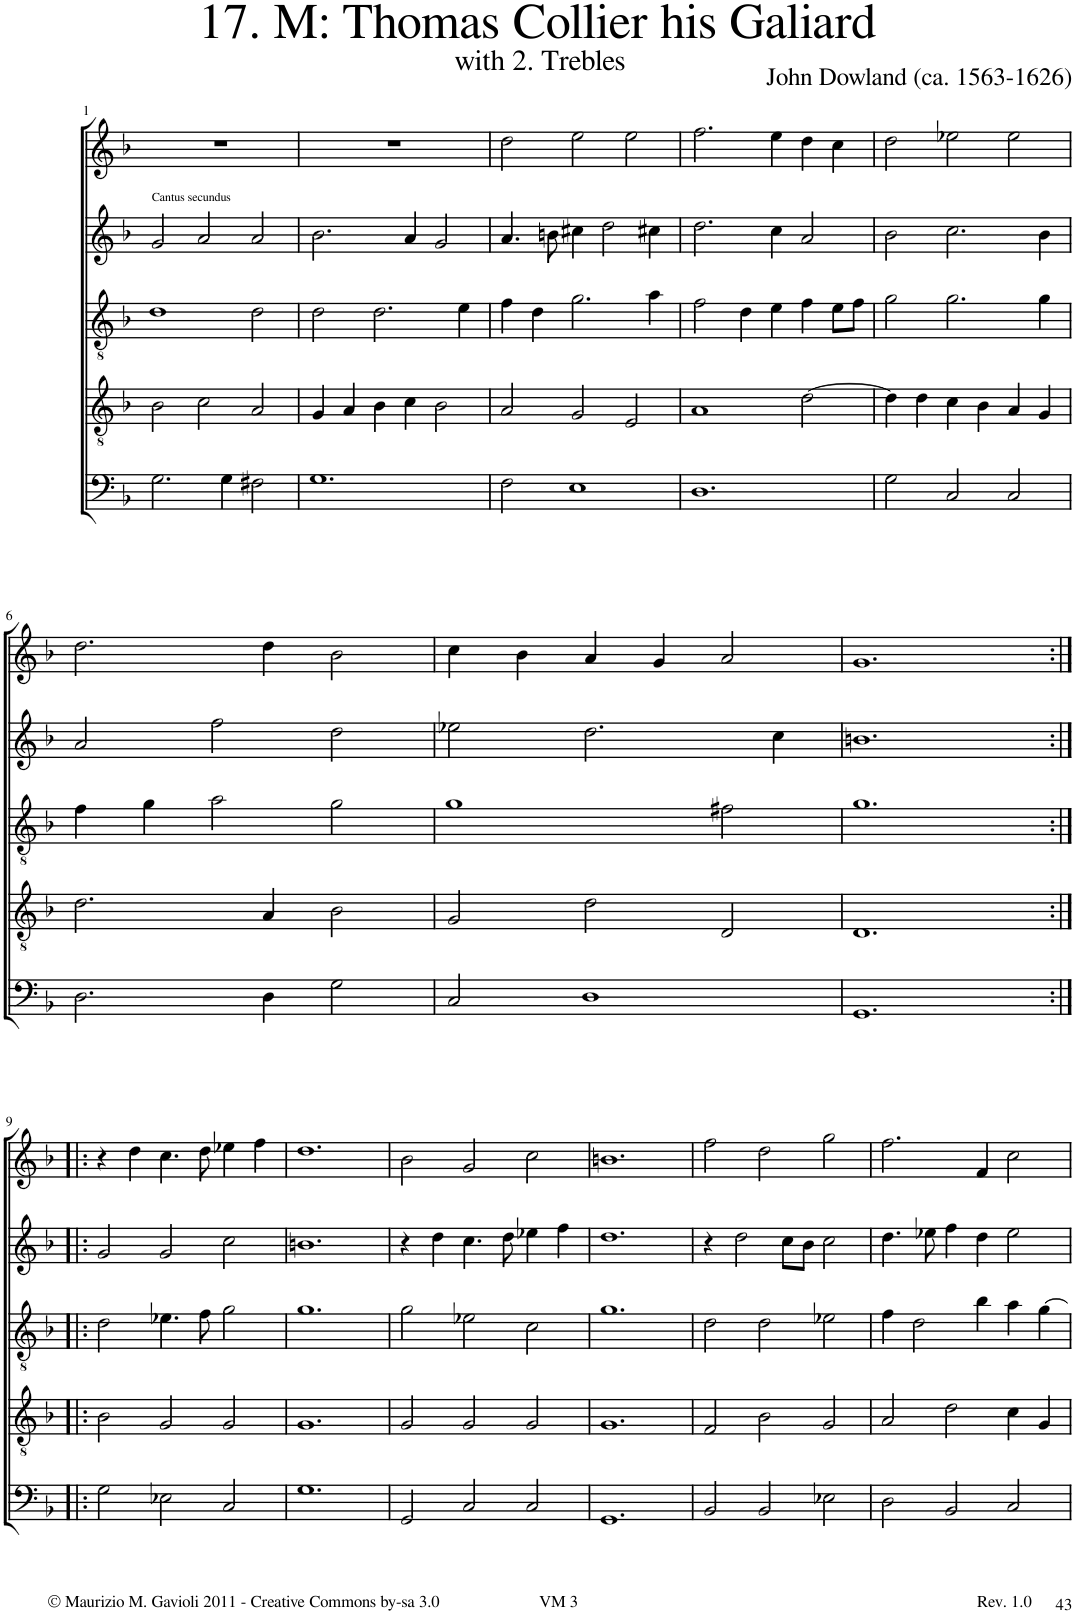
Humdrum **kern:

**kern	**kern	**kern	**kern	**kern
*part5	*part4	*part3	*part2	*part1
*staff5	*staff4	*staff3	*staff2	*staff1
*I"Trombone	*I"Trombone	*I"Trombone	*I"C Trumpet	*I"C Trumpet
*I'Trb	*I'Trb	*I'Trb	*I'Tpt	*I'Tpt
!!LO:PB:g=z
*clefF4	*clefGv2	*clefGv2	*clefG2	*clefG2
*k[b-]	*k[b-]	*k[b-]	*k[b-]	*k[b-]
*M3/2	*M3/2	*M3/2	*M3/2	*M3/2
=1!|:	=1!|:	=1!|:	=1!|:	=1!|:
!	!	!	!LO:TX:a:t=Cantus secundus	!
2.G\	2B-\	1d	2g/	1.r
.	2c\	.	2a/	.
4G\	.	.	.	.
2F#X\	2A/	2d\	2a/	.
=2	=2	=2	=2	=2
1.G	4G/	2d\	2.b-\	1.r
.	4A/	.	.	.
.	4B-\	2.d\	.	.
.	4c\	.	4a/	.
.	2B-\	.	2g/	.
.	.	4e\	.	.
=3	=3	=3	=3	=3
2F\	2A/	4f\	4.a/	2dd\
.	.	4d\	.	.
.	.	.	8bn\	.
1E	2G/	2.g\	4cc#X\	2ee\
.	.	.	2dd\	.
.	2E/	.	.	2ee\
.	.	4a\	4cc#X\	.
=4	=4	=4	=4	=4
1.D	1A	2f\	2.dd\	2.ff\
.	.	4d\	.	.
.	.	4e\	4cc\	4ee\
.	[2d\	4f\	2a/	4dd\
.	.	8e\L	.	4cc\
.	.	8f\J	.	.
=5	=5	=5	=5	=5
2G\	4d\]	2g\	2b-\	2dd\
.	4d\	.	.	.
2C/	4c\	2.g\	2.cc\	2ee-X\
.	4B-\	.	.	.
2C/	4A/	.	.	2ee-\
.	4G/	4g\	4b-\	.
!!LO:LB:g=z
=6	=6	=6	=6	=6
2.D\	2.d\	4f\	2a/	2.dd\
.	.	4g\	.	.
.	.	2a\	2ff\	.
4D\	4A/	.	.	4dd\
2G\	2B-\	2g\	2dd\	2b-\
=7	=7	=7	=7	=7
2C/	2G/	1g	2ee-X\	4cc\
.	.	.	.	4b-\
1D	2d\	.	2.dd\	4a/
.	.	.	.	4g/
.	2D/	2f#X\	.	2a/
.	.	.	4cc\	.
=8	=8	=8	=8	=8
1.GG	1.D	1.g	1.bn	1.g
!!LO:LB:g=z
=9:|!|:	=9:|!|:	=9:|!|:	=9:|!|:	=9:|!|:
2G\	2B-\	2d\	2g/	4r
.	.	.	.	4dd\
2E-X\	2G/	4.e-X\	2g/	4.cc\
.	.	8f\	.	8dd\
2C/	2G/	2g\	2cc\	4ee-X\
.	.	.	.	4ff\
=10	=10	=10	=10	=10
1.G	1.G	1.g	1.bn	1.dd
=11	=11	=11	=11	=11
2GG/	2G/	2g\	4r	2b-\
.	.	.	4dd\	.
2C/	2G/	2e-X\	4.cc\	2g/
.	.	.	8dd\	.
2C/	2G/	2c\	4ee-X\	2cc\
.	.	.	4ff\	.
=12	=12	=12	=12	=12
1.GG	1.G	1.g	1.dd	1.bn
=13	=13	=13	=13	=13
2BB-/	2F/	2d\	4r	2ff\
.	.	.	2dd\	.
2BB-/	2B-\	2d\	.	2dd\
.	.	.	8cc\L	.
.	.	.	8b-\J	.
2E-X\	2G/	2e-X\	2cc\	2gg\
=14	=14	=14	=14	=14
2D\	2A/	4f\	4.dd\	2.ff\
.	.	2d\	.	.
.	.	.	8ee-X\	.
2BB-/	2d\	.	4ff\	.
.	.	4b-\	4dd\	4f/
2C/	4c\	4a\	2ee-\	2cc\
.	4G/	[4g\	.	.
=	=	=	=	=
*-	*-	*-	*-	*-
